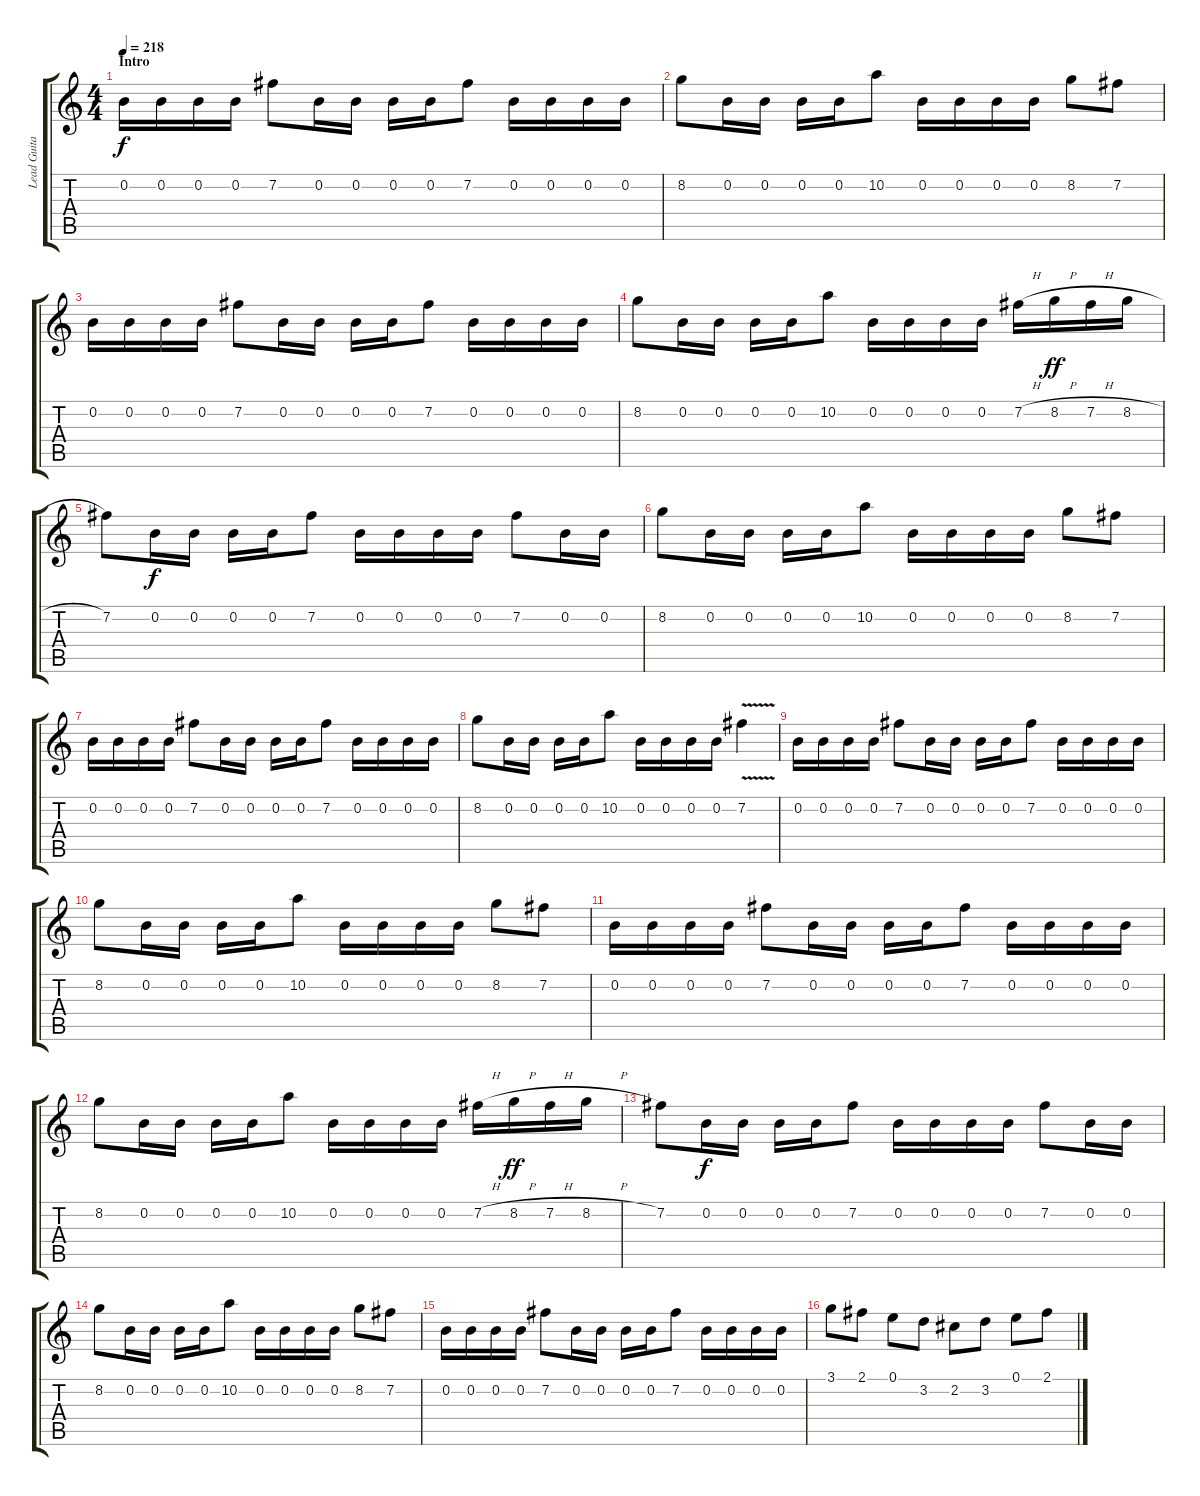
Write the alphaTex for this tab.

\track ("Lead Guitar 1" "Lead Guita") {instrument overdrivenguitar}
\staff {score tabs}
\tuning (E4 B3 G3 D3 A2 E2) {hide}
\ts (4 4)
\section ("" "Intro")
\tempo 218
\clef g2
\ks c
0.2.16{dy f instrument overdrivenguitar} 0.2.16 0.2.16 0.2.16 7.2.8 0.2.16 0.2.16 0.2.16 0.2.16 7.2.8 0.2.16 0.2.16 0.2.16 0.2.16 |
8.2.8 0.2.16 0.2.16 0.2.16 0.2.16 10.2.8 0.2.16 0.2.16 0.2.16 0.2.16 8.2.8 7.2.8 |
0.2.16 0.2.16 0.2.16 0.2.16 7.2.8 0.2.16 0.2.16 0.2.16 0.2.16 7.2.8 0.2.16 0.2.16 0.2.16 0.2.16 |
8.2.8 0.2.16 0.2.16 0.2.16 0.2.16 10.2.8 0.2.16 0.2.16 0.2.16 0.2.16 7.2{h}.16 8.2{h}.16{dy ff} 7.2{h}.16 8.2{h}.16 |
7.2.8 0.2.16{dy f} 0.2.16 0.2.16 0.2.16 7.2.8 0.2.16 0.2.16 0.2.16 0.2.16 7.2.8 0.2.16 0.2.16 |
8.2.8 0.2.16 0.2.16 0.2.16 0.2.16 10.2.8 0.2.16 0.2.16 0.2.16 0.2.16 8.2.8 7.2.8 |
0.2.16 0.2.16 0.2.16 0.2.16 7.2.8 0.2.16 0.2.16 0.2.16 0.2.16 7.2.8 0.2.16 0.2.16 0.2.16 0.2.16 |
8.2.8 0.2.16 0.2.16 0.2.16 0.2.16 10.2.8 0.2.16 0.2.16 0.2.16 0.2.16 7.2{v}.4 |
0.2.16 0.2.16 0.2.16 0.2.16 7.2.8 0.2.16 0.2.16 0.2.16 0.2.16 7.2.8 0.2.16 0.2.16 0.2.16 0.2.16 |
8.2.8 0.2.16 0.2.16 0.2.16 0.2.16 10.2.8 0.2.16 0.2.16 0.2.16 0.2.16 8.2.8 7.2.8 |
0.2.16 0.2.16 0.2.16 0.2.16 7.2.8 0.2.16 0.2.16 0.2.16 0.2.16 7.2.8 0.2.16 0.2.16 0.2.16 0.2.16 |
8.2.8 0.2.16 0.2.16 0.2.16 0.2.16 10.2.8 0.2.16 0.2.16 0.2.16 0.2.16 7.2{h}.16 8.2{h}.16{dy ff} 7.2{h}.16 8.2{h}.16 |
7.2.8 0.2.16{dy f} 0.2.16 0.2.16 0.2.16 7.2.8 0.2.16 0.2.16 0.2.16 0.2.16 7.2.8 0.2.16 0.2.16 |
8.2.8 0.2.16 0.2.16 0.2.16 0.2.16 10.2.8 0.2.16 0.2.16 0.2.16 0.2.16 8.2.8 7.2.8 |
0.2.16 0.2.16 0.2.16 0.2.16 7.2.8 0.2.16 0.2.16 0.2.16 0.2.16 7.2.8 0.2.16 0.2.16 0.2.16 0.2.16 |
3.1.8 2.1.8 0.1.8 3.2.8 2.2.8 3.2.8 0.1.8 2.1.8
